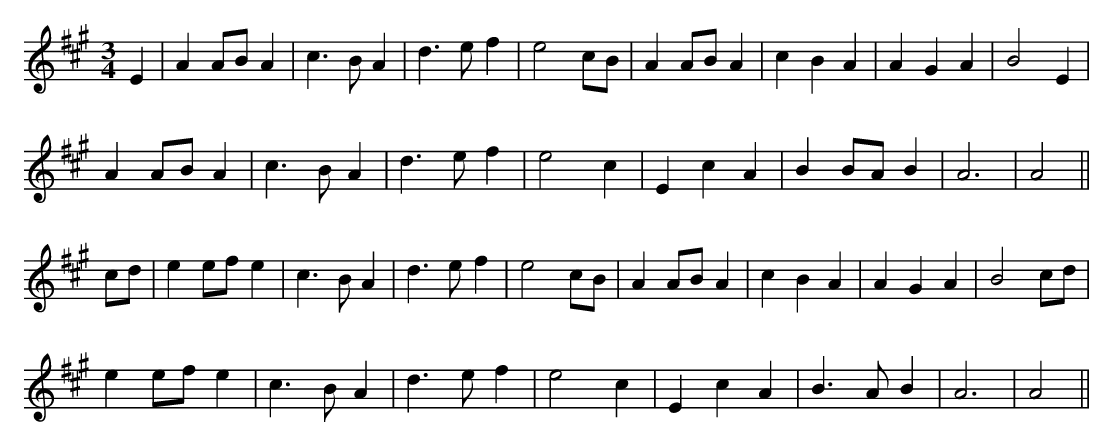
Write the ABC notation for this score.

X:1
M:3/4
K:A
E2|A2 AB A2|c3BA2|d3ef2|e4cB|A2AB A2|c2B2A2|A2G2A2|B4E2|
A2 AB A2|c3BA2|d3ef2|e4c2|E2c2A2|B2BA B2|A6|A4||
cd|e2efe2|c3BA2|d3ef2|e4cB|A2AB A2|c2B2A2|A2G2A2|B4cd|
e2efe2|c3BA2|d3ef2|e4c2|E2c2A2|B3AB2|A6|A4||
